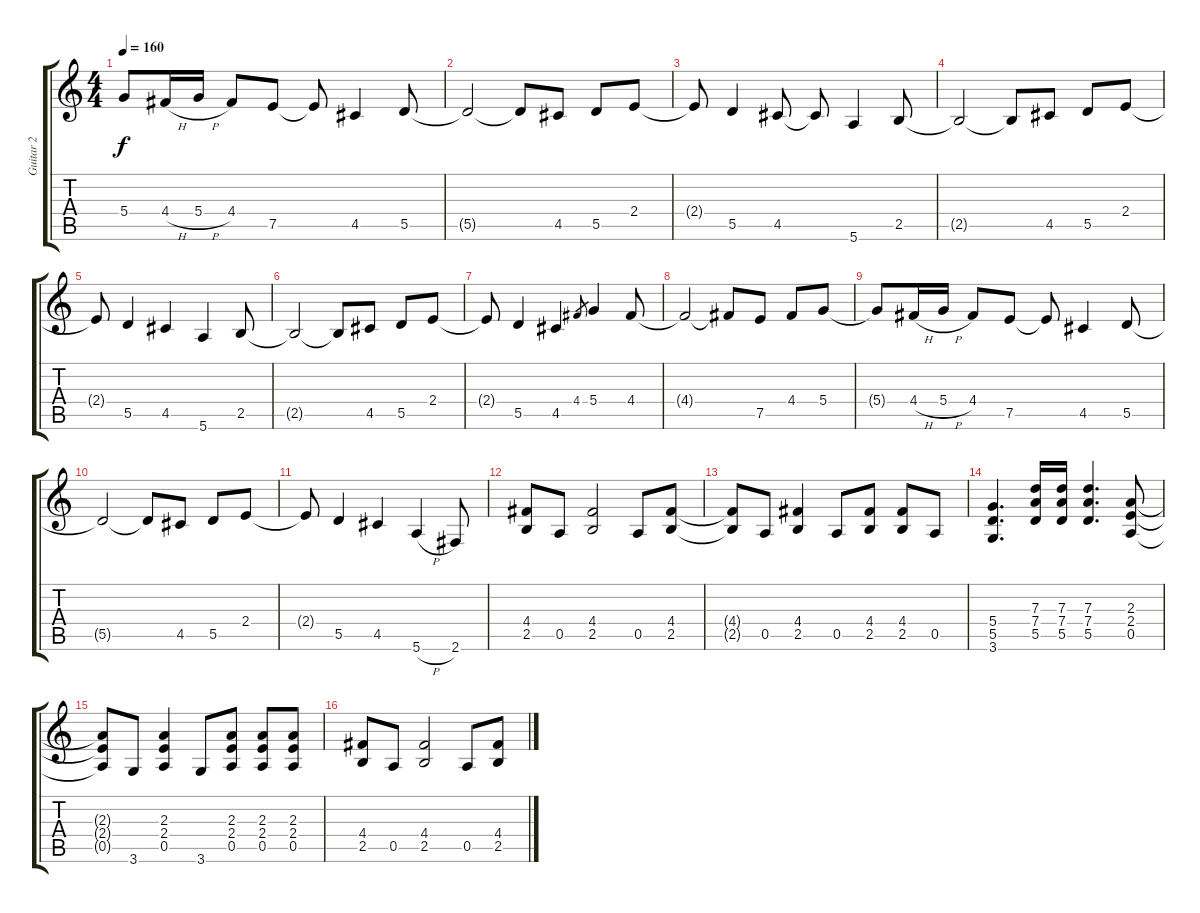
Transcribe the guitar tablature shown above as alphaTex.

\track ("Guitar 2" "Guitar 2") {instrument distortionguitar}
\staff {score tabs}
\tuning (E4 B3 G3 D3 A2 E2) {hide}
\ts (4 4)
\tempo 160
\clef g2
\ks c
5.4{t}.8{dy f} 4.4{h}.16 5.4{h}.16 4.4.8 7.5.8 7.5{t}.8 4.5.4 5.5.8 |
5.5{t}.2 5.5{t}.8 4.5.8 5.5.8 2.4.8 |
2.4{t}.8 5.5.4 4.5.8 4.5{t}.8 5.6.4 2.5.8 |
2.5{t}.2 2.5{t}.8 4.5.8 5.5.8 2.4.8 |
2.4{t}.8 5.5.4 4.5.4 5.6.4 2.5.8 |
2.5{t}.2 2.5{t}.8 4.5.8 5.5.8 2.4.8 |
2.4{t}.8 5.5.4 4.5.4 4.4.8{gr} 5.4.4 4.4.8 |
4.4{t}.2 4.4{t}.8 7.5.8 4.4.8 5.4.8 |
5.4{t}.8 4.4{h}.16 5.4{h}.16 4.4.8 7.5.8 7.5{t}.8 4.5.4 5.5.8 |
5.5{t}.2 5.5{t}.8 4.5.8 5.5.8 2.4.8 |
2.4{t}.8 5.5.4 4.5.4 5.6{h}.4 2.6.8 |
(4.4 2.5).8{volume 13} 0.5.8 (4.4 2.5).2 0.5.8 (4.4 2.5).8 |
(4.4{t} 2.5{t}).8 0.5.8 (4.4 2.5).4 0.5.8 (4.4 2.5).8 (4.4 2.5).8 0.5.8 |
(5.4 5.5 3.6).4{d} (7.3 7.4 5.5).16 (7.3 7.4 5.5).16 (7.3 7.4 5.5).4{d} (2.3 2.4 0.5).8 |
(2.3{t} 2.4{t} 0.5{t}).8 3.6.8 (2.3 2.4 0.5).4 3.6.8 (2.3 2.4 0.5).8 (2.3 2.4 0.5).8 (2.3 2.4 0.5).8 |
(4.4 2.5).8 0.5.8 (4.4 2.5).2 0.5.8 (4.4 2.5).8
